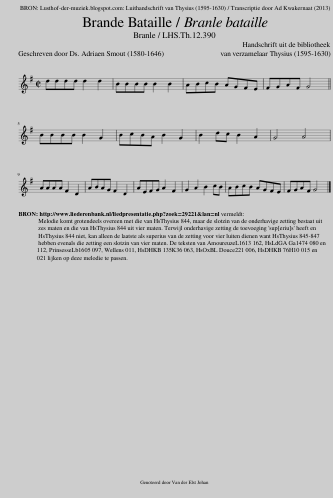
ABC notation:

X:1
L:1/8
Q:1/4=220
M:2/2
I:linebreak $
K:G
V:1 treble
V:1
 dddd d2 d2 | BBBB B2 B2 | ABcB AGFE | FGAF G4 ||$ BBBB B2 G2 | %5
 BcBA B2 G2 | B2 dc B2 A2 | G4 A4 |$ AAAA F2 D2 | ABAG F2 D2 | %10
 AEFG A2 F2 | G2 A2 B2 cB | ABcB AGFE | FGAF G4 |] %14
